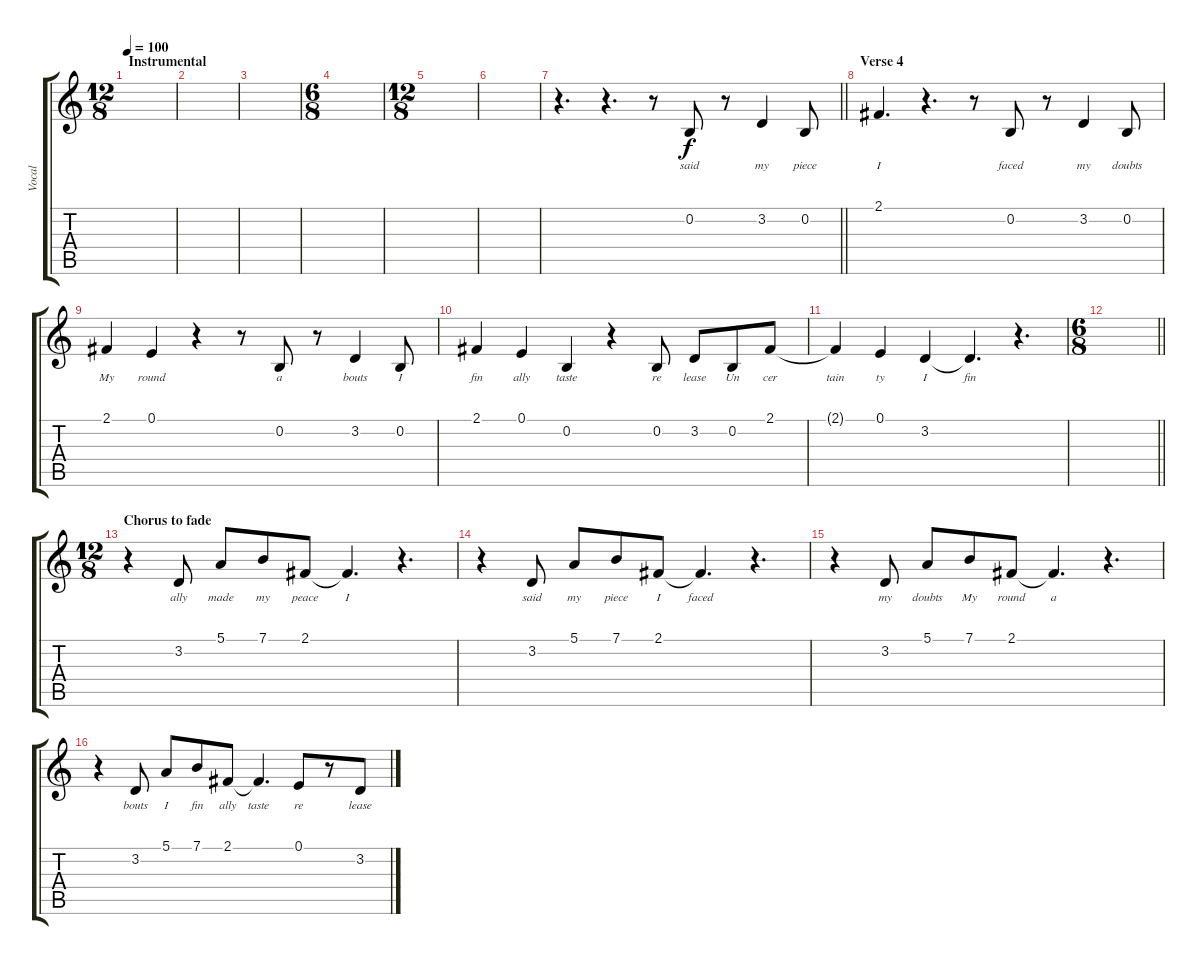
\track ("Vocal" "Vocal") {instrument acousticgrandpiano}
\staff {score tabs}
\tuning (E4 B3 G3 D3 A2 E2) {hide}
\ts (12 8)
\section ("" "Instrumental")
\tempo 100
\clef g2
\ks c
|
|
|
\ts (6 8)
|
\ts (12 8)
|
|
\barLineRight lightlight
r.4{d} r.4{d} r.8 0.2.8{lyrics (0 "said") lyrics (1 "") lyrics (2 "") lyrics (3 "") lyrics (4 "")} r.8 3.2.4{lyrics (0 "my") lyrics (1 "") lyrics (2 "") lyrics (3 "") lyrics (4 "")} 0.2.8{lyrics (0 "piece") lyrics (1 "") lyrics (2 "") lyrics (3 "") lyrics (4 "")} |
\section ("" "Verse 4")
2.1.4{d lyrics (0 "I") lyrics (1 "") lyrics (2 "") lyrics (3 "") lyrics (4 "")} r.4{d} r.8 0.2.8{lyrics (0 "faced") lyrics (1 "") lyrics (2 "") lyrics (3 "") lyrics (4 "")} r.8 3.2.4{lyrics (0 "my") lyrics (1 "") lyrics (2 "") lyrics (3 "") lyrics (4 "")} 0.2.8{lyrics (0 "doubts") lyrics (1 "") lyrics (2 "") lyrics (3 "") lyrics (4 "")} |
2.1.4{lyrics (0 "My") lyrics (1 "") lyrics (2 "") lyrics (3 "") lyrics (4 "")} 0.1.4{lyrics (0 "round") lyrics (1 "") lyrics (2 "") lyrics (3 "") lyrics (4 "")} r.4 r.8 0.2.8{lyrics (0 "a") lyrics (1 "") lyrics (2 "") lyrics (3 "") lyrics (4 "")} r.8 3.2.4{lyrics (0 "bouts") lyrics (1 "") lyrics (2 "") lyrics (3 "") lyrics (4 "")} 0.2.8{lyrics (0 "I") lyrics (1 "") lyrics (2 "") lyrics (3 "") lyrics (4 "")} |
2.1.4{lyrics (0 "fin") lyrics (1 "") lyrics (2 "") lyrics (3 "") lyrics (4 "")} 0.1.4{lyrics (0 "ally") lyrics (1 "") lyrics (2 "") lyrics (3 "") lyrics (4 "")} 0.2.4{lyrics (0 "taste") lyrics (1 "") lyrics (2 "") lyrics (3 "") lyrics (4 "")} r.4 0.2.8{lyrics (0 "re") lyrics (1 "") lyrics (2 "") lyrics (3 "") lyrics (4 "")} 3.2.8{lyrics (0 "lease") lyrics (1 "") lyrics (2 "") lyrics (3 "") lyrics (4 "")} 0.2.8{lyrics (0 "Un") lyrics (1 "") lyrics (2 "") lyrics (3 "") lyrics (4 "")} 2.1.8{lyrics (0 "cer") lyrics (1 "") lyrics (2 "") lyrics (3 "") lyrics (4 "")} |
2.1{t}.4{lyrics (0 "tain") lyrics (1 "") lyrics (2 "") lyrics (3 "") lyrics (4 "")} 0.1.4{lyrics (0 "ty") lyrics (1 "") lyrics (2 "") lyrics (3 "") lyrics (4 "")} 3.2.4{lyrics (0 "I") lyrics (1 "") lyrics (2 "") lyrics (3 "") lyrics (4 "")} 3.2{t}.4{d lyrics (0 "fin") lyrics (1 "") lyrics (2 "") lyrics (3 "") lyrics (4 "")} r.4{d} |
\ts (6 8)
\barLineRight lightlight
|
\ts (12 8)
\section ("" "Chorus to fade")
r.4 3.2.8{lyrics (0 "ally") lyrics (1 "") lyrics (2 "") lyrics (3 "") lyrics (4 "")} 5.1.8{lyrics (0 "made") lyrics (1 "") lyrics (2 "") lyrics (3 "") lyrics (4 "")} 7.1.8{lyrics (0 "my") lyrics (1 "") lyrics (2 "") lyrics (3 "") lyrics (4 "")} 2.1.8{lyrics (0 "peace") lyrics (1 "") lyrics (2 "") lyrics (3 "") lyrics (4 "")} 2.1{t}.4{d lyrics (0 "I") lyrics (1 "") lyrics (2 "") lyrics (3 "") lyrics (4 "")} r.4{d} |
r.4 3.2.8{lyrics (0 "said") lyrics (1 "") lyrics (2 "") lyrics (3 "") lyrics (4 "")} 5.1.8{lyrics (0 "my") lyrics (1 "") lyrics (2 "") lyrics (3 "") lyrics (4 "")} 7.1.8{lyrics (0 "piece") lyrics (1 "") lyrics (2 "") lyrics (3 "") lyrics (4 "")} 2.1.8{lyrics (0 "I") lyrics (1 "") lyrics (2 "") lyrics (3 "") lyrics (4 "")} 2.1{t}.4{d lyrics (0 "faced") lyrics (1 "") lyrics (2 "") lyrics (3 "") lyrics (4 "")} r.4{d} |
r.4 3.2.8{lyrics (0 "my") lyrics (1 "") lyrics (2 "") lyrics (3 "") lyrics (4 "")} 5.1.8{lyrics (0 "doubts") lyrics (1 "") lyrics (2 "") lyrics (3 "") lyrics (4 "")} 7.1.8{lyrics (0 "My") lyrics (1 "") lyrics (2 "") lyrics (3 "") lyrics (4 "")} 2.1.8{lyrics (0 "round") lyrics (1 "") lyrics (2 "") lyrics (3 "") lyrics (4 "")} 2.1{t}.4{d lyrics (0 "a") lyrics (1 "") lyrics (2 "") lyrics (3 "") lyrics (4 "")} r.4{d} |
r.4 3.2.8{lyrics (0 "bouts") lyrics (1 "") lyrics (2 "") lyrics (3 "") lyrics (4 "")} 5.1.8{lyrics (0 "I") lyrics (1 "") lyrics (2 "") lyrics (3 "") lyrics (4 "")} 7.1.8{lyrics (0 "fin") lyrics (1 "") lyrics (2 "") lyrics (3 "") lyrics (4 "")} 2.1.8{lyrics (0 "ally") lyrics (1 "") lyrics (2 "") lyrics (3 "") lyrics (4 "")} 2.1{t}.4{d lyrics (0 "taste") lyrics (1 "") lyrics (2 "") lyrics (3 "") lyrics (4 "")} 0.1.8{lyrics (0 "re") lyrics (1 "") lyrics (2 "") lyrics (3 "") lyrics (4 "")} r.8 3.2.8{lyrics (0 "lease") lyrics (1 "") lyrics (2 "") lyrics (3 "") lyrics (4 "")}
